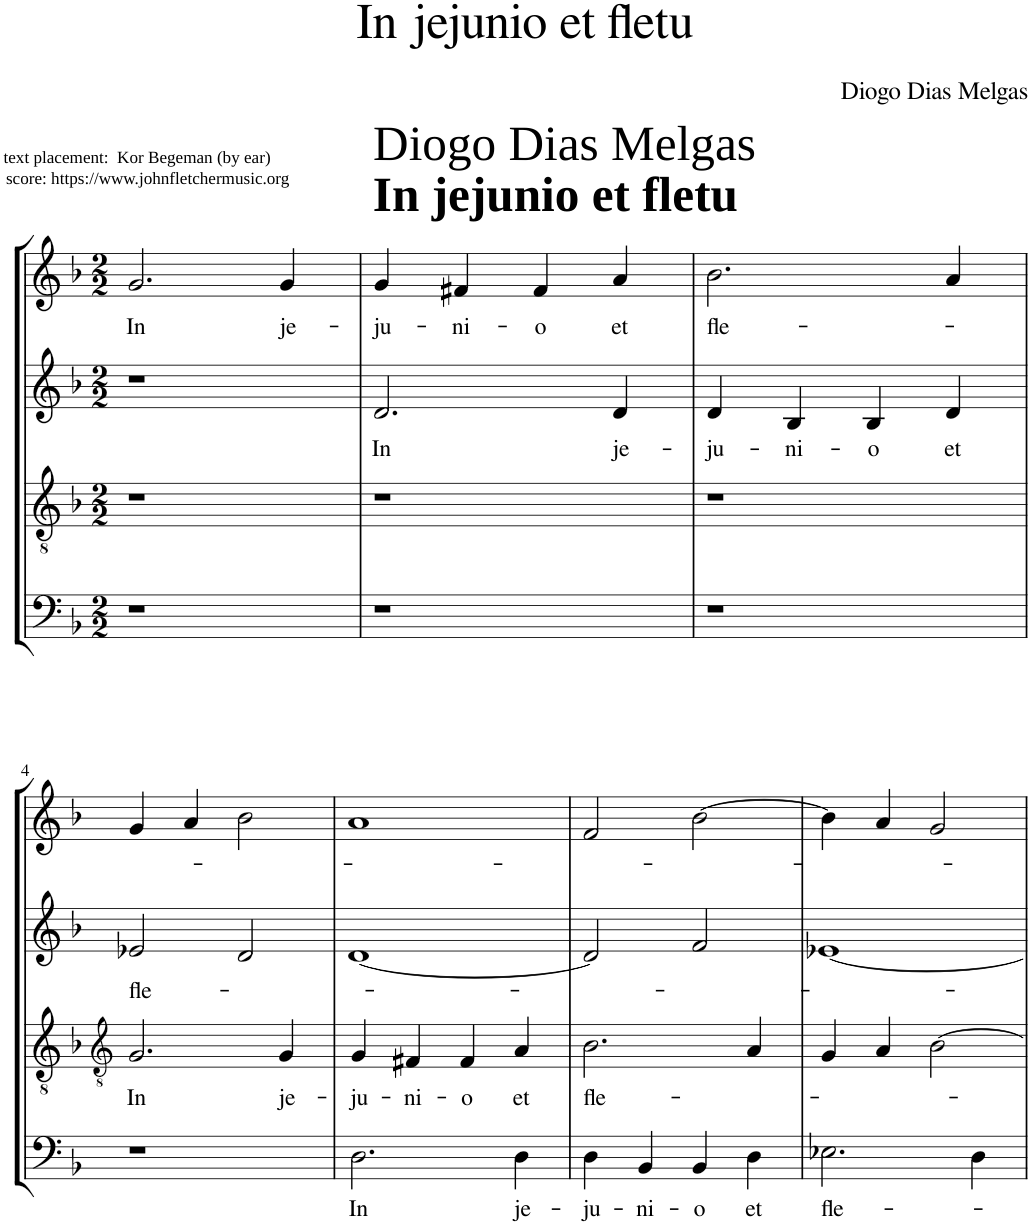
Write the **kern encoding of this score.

**kern	**text	**kern	**text	**kern	**text	**kern	**text
*part4	*part4	*part3	*part3	*part2	*part2	*part1	*part1
*staff4	*staff4	*staff3	*staff3	*staff2	*staff2	*staff1	*staff1
*I"Midi_58	*	*I"Midi_58	*	*I"Midi_58	*	*I"Midi_58	*
*clefF4	*	*clefGv2	*	*clefG2	*	*clefG2	*
*k[b-]	*	*k[b-]	*	*k[b-]	*	*k[b-]	*
*F:	*	*F:	*	*F:	*	*F:	*
*M2/2	*	*M2/2	*	*M2/2	*	*M2/2	*
=1	=1	=1	=1	=1	=1	=1	=1
!	!	!	!	!	!	!	!LO:LY:b
1r	.	1r	.	1r	.	2.g/	In
!	!	!	!	!	!	!	!LO:LY:b
.	.	.	.	.	.	4g/	je-
=2	=2	=2	=2	=2	=2	=2	=2
!	!	!	!	!	!	!LO:TX:a:B:t=In jejunio et fletu	!
!	!	!	!	!	!	!LO:TX:a:t=Diogo Dias Melgas	!
!	!	!	!	!	!	!LO:TX:a:t=score&colon; https&colon;//www.johnfletchermusic.org	!
!	!	!	!	!	!	!LO:TX:a:t=text placement&colon;  Kor Begeman (by ear)	!
!	!	!	!	!	!LO:LY:b	!	!LO:LY:b
1r	.	1r	.	2.d/	In	4g/	-ju-
!	!	!	!	!	!	!	!LO:LY:b
.	.	.	.	.	.	4f#X/	-ni-
!	!	!	!	!	!	!	!LO:LY:b
.	.	.	.	.	.	4f#/	-o
!	!	!	!	!	!LO:LY:b	!	!LO:LY:b
.	.	.	.	4d/	je-	4a/	et
=3	=3	=3	=3	=3	=3	=3	=3
!	!	!	!	!	!LO:LY:b	!	!LO:LY:b
1r	.	1r	.	4d/	-ju-	2.b-\	fle-
!	!	!	!	!	!LO:LY:b	!	!
.	.	.	.	4B-/	-ni-	.	.
!	!	!	!	!	!LO:LY:b	!	!
.	.	.	.	4B-/	-o	.	.
!	!	!	!	!	!LO:LY:b	!	!
.	.	.	.	4d/	et	4a/	.
!!LO:LB:g=z
=4	=4	=4	=4	=4	=4	=4	=4
*	*	*clefGv2	*	*	*	*	*
!	!	!	!LO:LY:b	!	!LO:LY:b	!	!
1r	.	2.G/	In	2e-X/	fle-	4g/	.
.	.	.	.	.	.	4a/	.
.	.	.	.	2d/	.	2b-\	.
!	!	!	!LO:LY:b	!	!	!	!
.	.	4G/	je-	.	.	.	.
=5	=5	=5	=5	=5	=5	=5	=5
!	!LO:LY:b	!	!LO:LY:b	!	!	!	!
2.D\	In	4G/	-ju-	[1d	.	1a	.
!	!	!	!LO:LY:b	!	!	!	!
.	.	4F#X/	-ni-	.	.	.	.
!	!	!	!LO:LY:b	!	!	!	!
.	.	4F#/	-o	.	.	.	.
!	!LO:LY:b	!	!LO:LY:b	!	!	!	!
4D\	je-	4A/	et	.	.	.	.
=6	=6	=6	=6	=6	=6	=6	=6
!	!LO:LY:b	!	!LO:LY:b	!	!	!	!
4D\	-ju-	2.B-\	fle-	2d/]	.	2f/	.
!	!LO:LY:b	!	!	!	!	!	!
4BB-/	-ni-	.	.	.	.	.	.
!	!LO:LY:b	!	!	!	!	!	!
4BB-/	-o	.	.	2f/	.	[2b-\	.
!	!LO:LY:b	!	!	!	!	!	!
4D\	et	4A/	.	.	.	.	.
=7	=7	=7	=7	=7	=7	=7	=7
!	!LO:LY:b	!	!	!	!	!	!
2.E-X\	fle-	4G/	.	[1e-X	.	4b-\]	.
.	.	4A/	.	.	.	4a/	.
.	.	[2B-\	.	.	.	2g/	.
4D\	.	.	.	.	.	.	.
=	=	=	=	=	=	=	=
*-	*-	*-	*-	*-	*-	*-	*-
